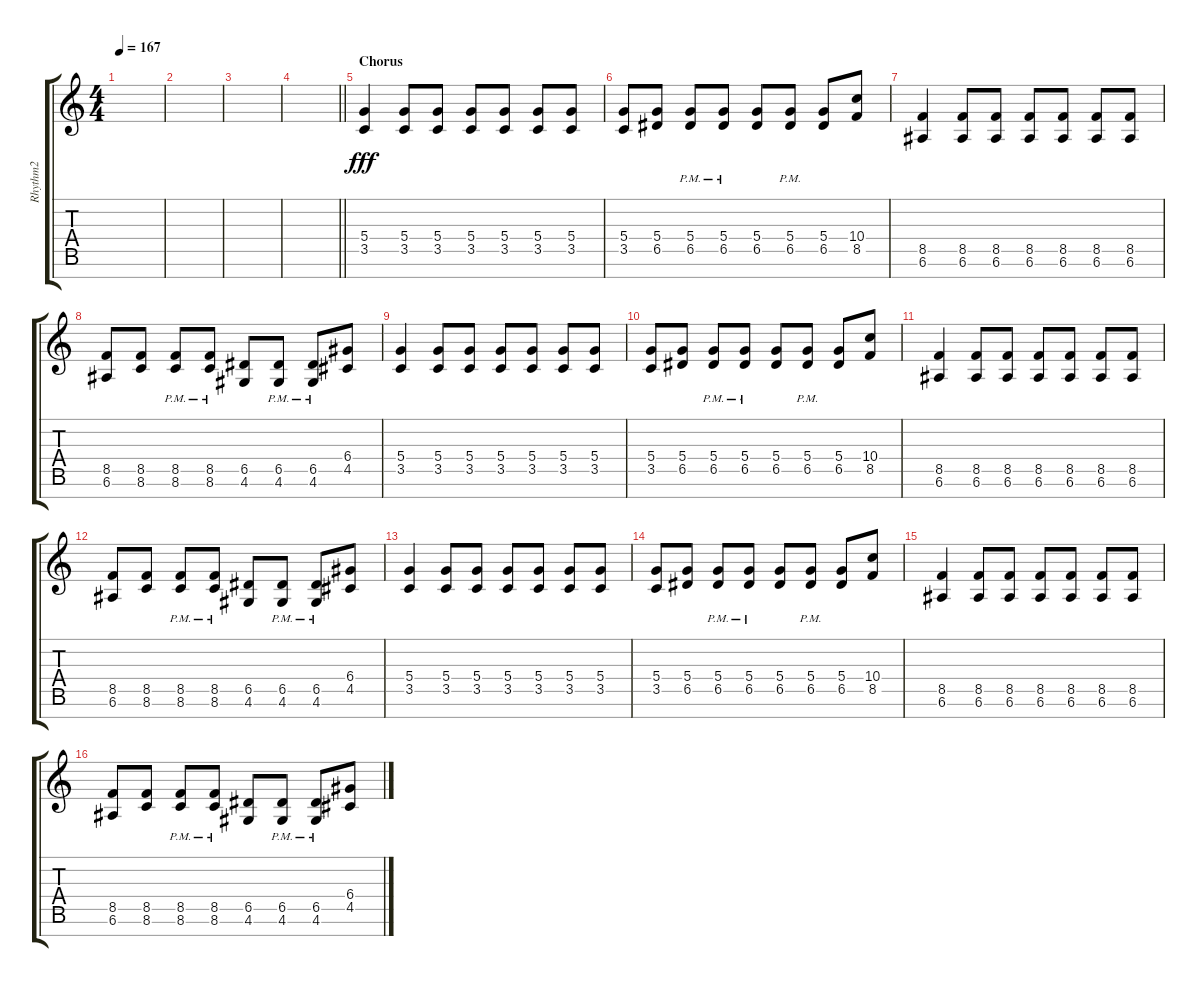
\track ("Rhythm2" "Rhythm2") {instrument overdrivenguitar}
\staff {score tabs}
\tuning (E4 B3 G3 D3 A2 E2 B1) {hide}
\ts (4 4)
\tempo 167
\clef g2
\ks c
|
|
|
\barLineRight lightlight
|
\section ("" "Chorus")
(5.4 3.5).4{dy fff} (5.4 3.5).8 (5.4 3.5).8 (5.4 3.5).8 (5.4 3.5).8 (5.4 3.5).8 (5.4 3.5).8 |
(5.4 3.5).8 (5.4 6.5).8 (5.4{pm} 6.5{pm}).8 (5.4{pm} 6.5{pm}).8 (5.4 6.5).8 (5.4{pm} 6.5{pm}).8 (5.4 6.5).8 (10.4 8.5).8 |
(8.5 6.6).4 (8.5 6.6).8 (8.5 6.6).8 (8.5 6.6).8 (8.5 6.6).8 (8.5 6.6).8 (8.5 6.6).8 |
(8.5 6.6).8 (8.5 8.6).8 (8.5{pm} 8.6{pm}).8 (8.5{pm} 8.6{pm}).8 (6.5 4.6).8 (6.5{pm} 4.6{pm}).8 (6.5{pm} 4.6{pm}).8 (6.4 4.5).8 |
(5.4 3.5).4 (5.4 3.5).8 (5.4 3.5).8 (5.4 3.5).8 (5.4 3.5).8 (5.4 3.5).8 (5.4 3.5).8 |
(5.4 3.5).8 (5.4 6.5).8 (5.4{pm} 6.5{pm}).8 (5.4{pm} 6.5{pm}).8 (5.4 6.5).8 (5.4{pm} 6.5{pm}).8 (5.4 6.5).8 (10.4 8.5).8 |
(8.5 6.6).4 (8.5 6.6).8 (8.5 6.6).8 (8.5 6.6).8 (8.5 6.6).8 (8.5 6.6).8 (8.5 6.6).8 |
(8.5 6.6).8 (8.5 8.6).8 (8.5{pm} 8.6{pm}).8 (8.5{pm} 8.6{pm}).8 (6.5 4.6).8 (6.5{pm} 4.6{pm}).8 (6.5{pm} 4.6{pm}).8 (6.4 4.5).8 |
(5.4 3.5).4 (5.4 3.5).8 (5.4 3.5).8 (5.4 3.5).8 (5.4 3.5).8 (5.4 3.5).8 (5.4 3.5).8 |
(5.4 3.5).8 (5.4 6.5).8 (5.4{pm} 6.5{pm}).8 (5.4{pm} 6.5{pm}).8 (5.4 6.5).8 (5.4{pm} 6.5{pm}).8 (5.4 6.5).8 (10.4 8.5).8 |
(8.5 6.6).4 (8.5 6.6).8 (8.5 6.6).8 (8.5 6.6).8 (8.5 6.6).8 (8.5 6.6).8 (8.5 6.6).8 |
(8.5 6.6).8 (8.5 8.6).8 (8.5{pm} 8.6{pm}).8 (8.5{pm} 8.6{pm}).8 (6.5 4.6).8 (6.5{pm} 4.6{pm}).8 (6.5{pm} 4.6{pm}).8 (6.4 4.5).8
